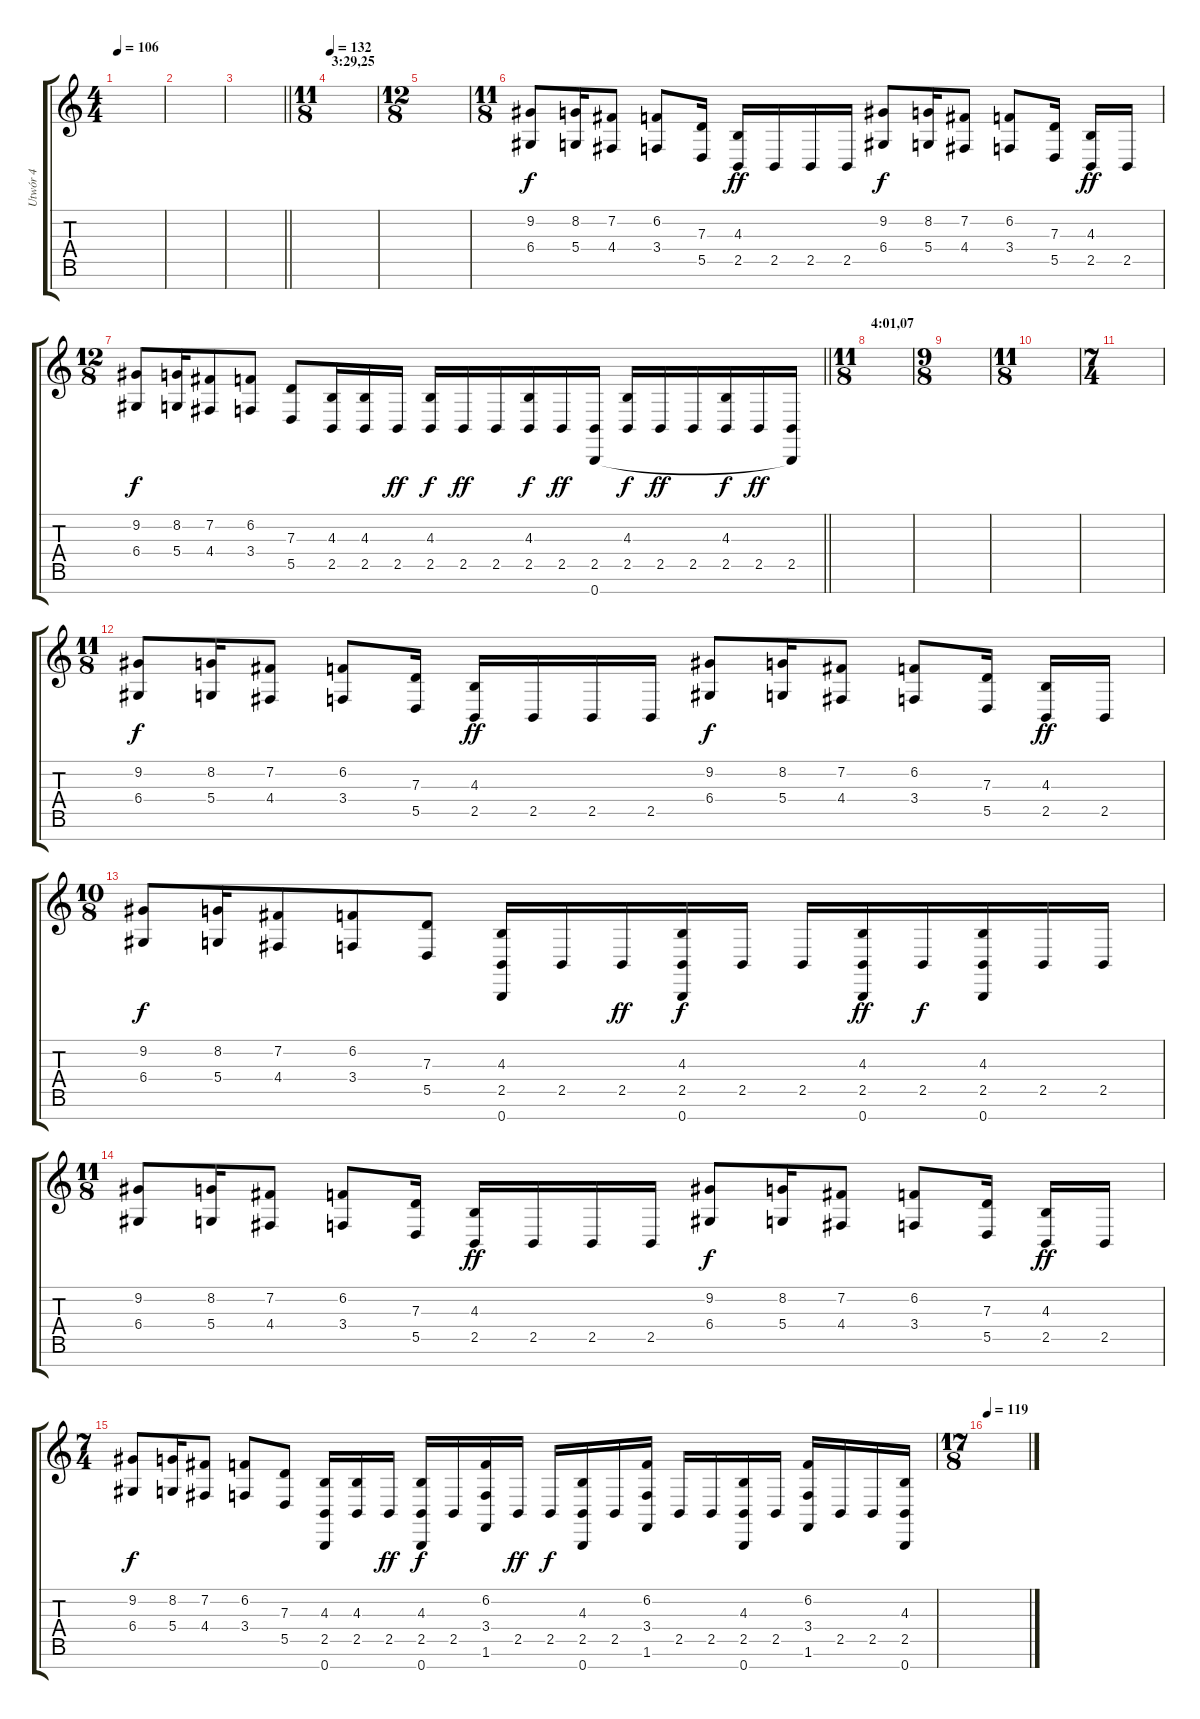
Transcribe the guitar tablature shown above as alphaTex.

\track ("Utwór 4" "Utwór 4") {instrument harpsichord}
\staff {score tabs}
\tuning (E4 B3 G3 D3 A2 E2 B1) {hide}
\ts (4 4)
\tempo 106
\clef g2
\ks c
|
|
\barLineRight lightlight
|
\ts (11 8)
\section ("" "3:29,25")
\tempo 132
|
\ts (12 8)
|
\ts (11 8)
(9.2 6.4).8 (8.2 5.4).16 (7.2 4.4).8 (6.2 3.4).8 (7.3 5.5).16 (4.3 2.5).16{dy ff} 2.5.16 2.5.16 2.5.16 (9.2 6.4).8{dy f} (8.2 5.4).16 (7.2 4.4).8 (6.2 3.4).8 (7.3 5.5).16 (4.3 2.5).16{dy ff} 2.5.16 |
\ts (12 8)
\barLineRight lightlight
(9.2 6.4).8{dy f} (8.2 5.4).16 (7.2 4.4).8 (6.2 3.4).8 (7.3 5.5).8 (4.3 2.5).16 (4.3 2.5).16 2.5.16{dy ff} (4.3 2.5).16{dy f} 2.5.16{dy ff} 2.5.16 (4.3 2.5).16{dy f} 2.5.16{dy ff} (2.5 0.7).16 (4.3 2.5).16{dy f} 2.5.16{dy ff} 2.5.16 (4.3 2.5).16{dy f} 2.5.16{dy ff} (2.5 0.7{t}).16 |
\ts (11 8)
\section ("" "4:01,07")
|
\ts (9 8)
|
\ts (11 8)
|
\ts (7 4)
|
\ts (11 8)
(9.2 6.4).8{dy f} (8.2 5.4).16 (7.2 4.4).8 (6.2 3.4).8 (7.3 5.5).16 (4.3 2.5).16{dy ff} 2.5.16 2.5.16 2.5.16 (9.2 6.4).8{dy f} (8.2 5.4).16 (7.2 4.4).8 (6.2 3.4).8 (7.3 5.5).16 (4.3 2.5).16{dy ff} 2.5.16 |
\ts (10 8)
(9.2 6.4).8{dy f} (8.2 5.4).16 (7.2 4.4).8 (6.2 3.4).8 (7.3 5.5).8 (4.3 2.5 0.7).16 2.5.16 2.5.16{dy ff} (4.3 2.5 0.7).16{dy f} 2.5.16 2.5.16 (4.3 2.5 0.7).16{dy ff} 2.5.16{dy f} (4.3 2.5 0.7).16 2.5.16 2.5.16 |
\ts (11 8)
(9.2 6.4).8 (8.2 5.4).16 (7.2 4.4).8 (6.2 3.4).8 (7.3 5.5).16 (4.3 2.5).16{dy ff} 2.5.16 2.5.16 2.5.16 (9.2 6.4).8{dy f} (8.2 5.4).16 (7.2 4.4).8 (6.2 3.4).8 (7.3 5.5).16 (4.3 2.5).16{dy ff} 2.5.16 |
\ts (7 4)
(9.2 6.4).8{dy f} (8.2 5.4).16 (7.2 4.4).8 (6.2 3.4).8 (7.3 5.5).8 (4.3 2.5 0.7).16 (4.3 2.5).16 2.5.16{dy ff} (4.3 2.5 0.7).16{dy f} 2.5.16 (6.2 3.4 1.6).16 2.5.16{dy ff} 2.5.16{dy f} (4.3 2.5 0.7).16 2.5.16 (6.2 3.4 1.6).16 2.5.16 2.5.16 (4.3 2.5 0.7).16 2.5.16 (6.2 3.4 1.6).16 2.5.16 2.5.16 (4.3 2.5 0.7).16 |
\ts (17 8)
\tempo 119
